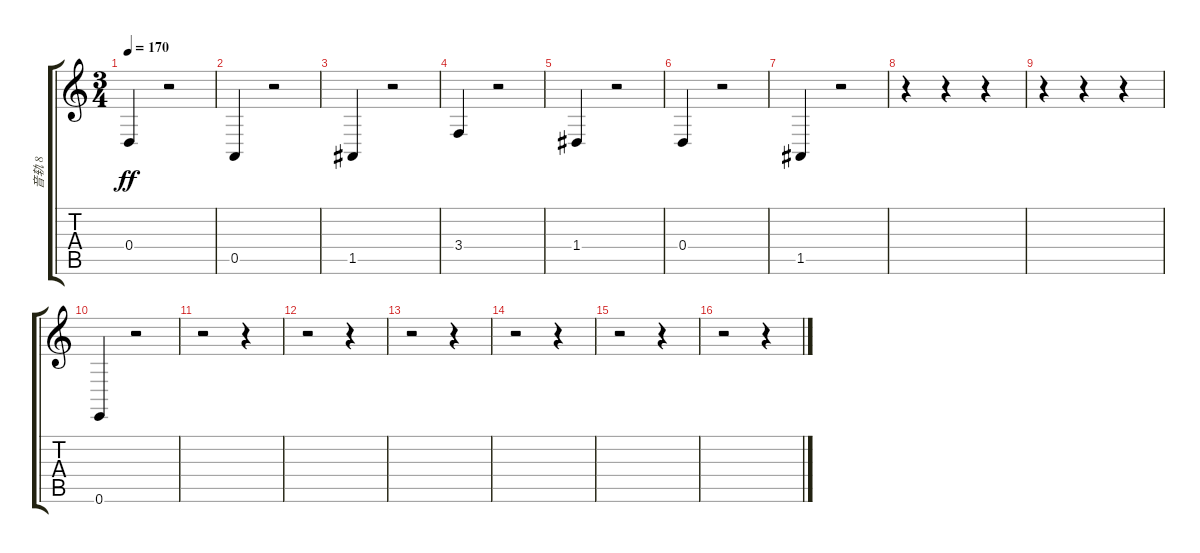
\track ("音轨 8" "音轨 8") {instrument pizzicatostrings}
\staff {score tabs}
\tuning (E4 B3 G3 D3 A2 E2) {hide}
\ts (3 4)
\tempo 170
\clef g2
\ks c
0.4.4{dy ff} r.2 |
0.5.4 r.2 |
1.5.4 r.2 |
3.4.4 r.2 |
1.4.4 r.2 |
0.4.4 r.2 |
1.5.4 r.2 |
r.4 r.4 r.4 |
r.4 r.4 r.4 |
0.6.4 r.2 |
r.2 r.4 |
r.2 r.4 |
r.2 r.4 |
r.2 r.4 |
r.2 r.4 |
r.2 r.4
